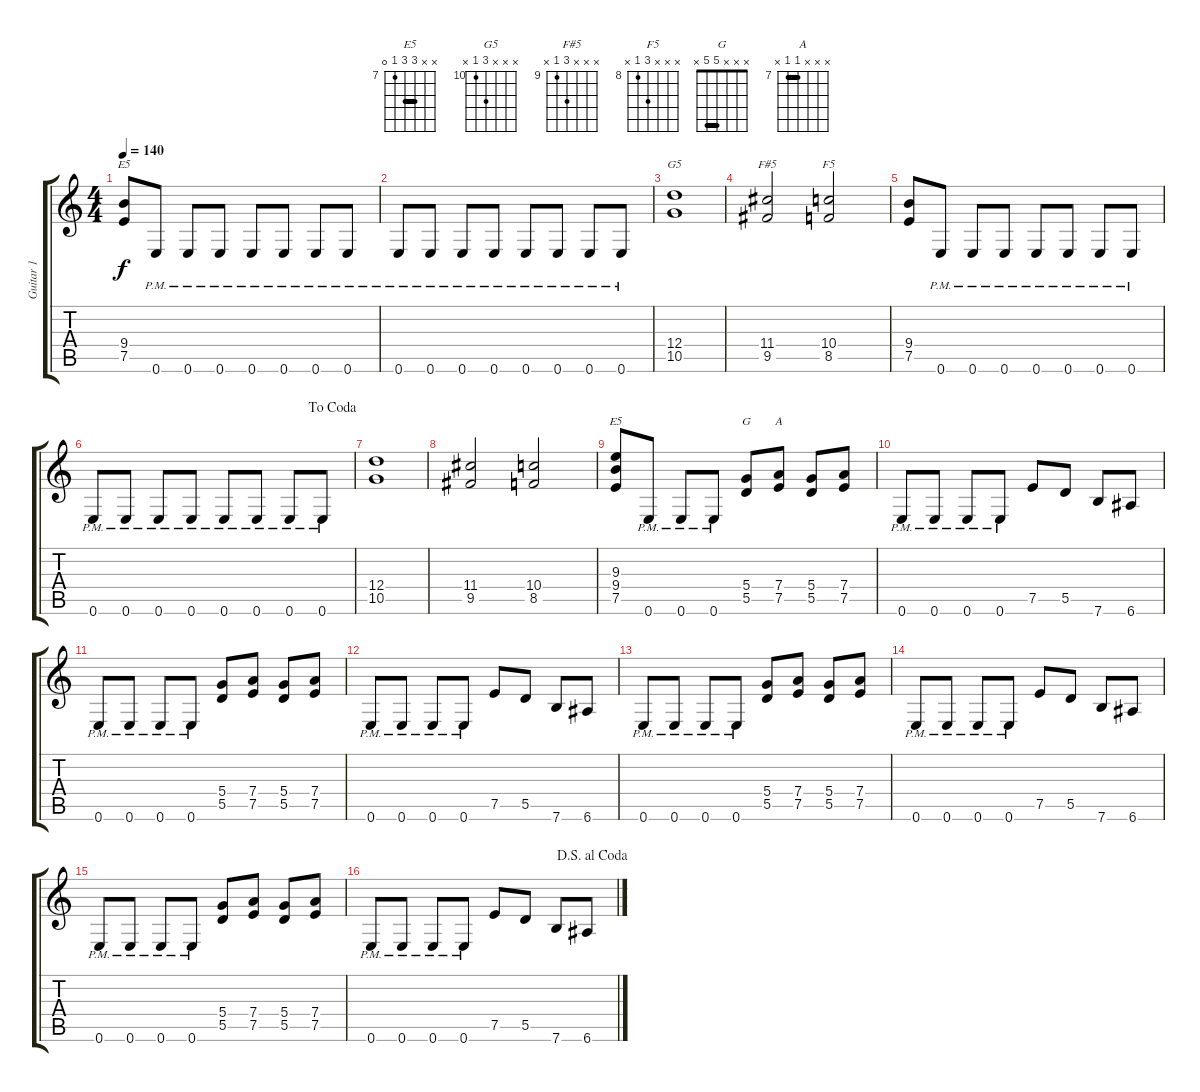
\track ("Guitar 1" "Guitar 1") {instrument distortionguitar}
\staff {score tabs}
\tuning (E4 B3 G3 D3 A2 E2) {hide}
\chord ("E5" x x x 9 7 x) {firstfret 7}
\chord ("G5" x x x 12 10 x) {firstfret 10}
\chord ("F#5" x x x 11 9 x) {firstfret 9}
\chord ("F5" x x x 10 8 x) {firstfret 8}
\chord ("E5" x x 9 9 7 0) {firstfret 7 barre 9}
\chord ("G" x x x 5 5 x) {barre 5}
\chord ("A" x x x 7 7 x) {firstfret 7 barre 7}
\ts (4 4)
\tempo 140
\clef g2
\ks c
(9.4 7.5).8{ch "E5" dy f} 0.6{pm}.8 0.6{pm}.8 0.6{pm}.8 0.6{pm}.8 0.6{pm}.8 0.6{pm}.8 0.6{pm}.8 |
0.6{pm}.8 0.6{pm}.8 0.6{pm}.8 0.6{pm}.8 0.6{pm}.8 0.6{pm}.8 0.6{pm}.8 0.6{pm}.8 |
(12.4 10.5).1{ch "G5"} |
(11.4 9.5).2{ch "F#5"} (10.4 8.5).2{ch "F5"} |
(9.4 7.5).8 0.6{pm}.8 0.6{pm}.8 0.6{pm}.8 0.6{pm}.8 0.6{pm}.8 0.6{pm}.8 0.6{pm}.8 |
\jump dacoda
0.6{pm}.8 0.6{pm}.8 0.6{pm}.8 0.6{pm}.8 0.6{pm}.8 0.6{pm}.8 0.6{pm}.8 0.6{pm}.8 |
(12.4 10.5).1 |
(11.4 9.5).2 (10.4 8.5).2 |
(9.3 9.4 7.5).8{ch "E5"} 0.6{pm}.8 0.6{pm}.8 0.6{pm}.8 (5.4 5.5).8{ch "G"} (7.4 7.5).8{ch "A"} (5.4 5.5).8 (7.4 7.5).8 |
0.6{pm}.8 0.6{pm}.8 0.6{pm}.8 0.6{pm}.8 7.5.8 5.5.8 7.6.8 6.6.8 |
0.6{pm}.8 0.6{pm}.8 0.6{pm}.8 0.6{pm}.8 (5.4 5.5).8 (7.4 7.5).8 (5.4 5.5).8 (7.4 7.5).8 |
0.6{pm}.8 0.6{pm}.8 0.6{pm}.8 0.6{pm}.8 7.5.8 5.5.8 7.6.8 6.6.8 |
0.6{pm}.8 0.6{pm}.8 0.6{pm}.8 0.6{pm}.8 (5.4 5.5).8 (7.4 7.5).8 (5.4 5.5).8 (7.4 7.5).8 |
0.6{pm}.8 0.6{pm}.8 0.6{pm}.8 0.6{pm}.8 7.5.8 5.5.8 7.6.8 6.6.8 |
0.6{pm}.8 0.6{pm}.8 0.6{pm}.8 0.6{pm}.8 (5.4 5.5).8 (7.4 7.5).8 (5.4 5.5).8 (7.4 7.5).8 |
\jump dalsegnoalcoda
0.6{pm}.8 0.6{pm}.8 0.6{pm}.8 0.6{pm}.8 7.5.8 5.5.8 7.6.8 6.6.8
